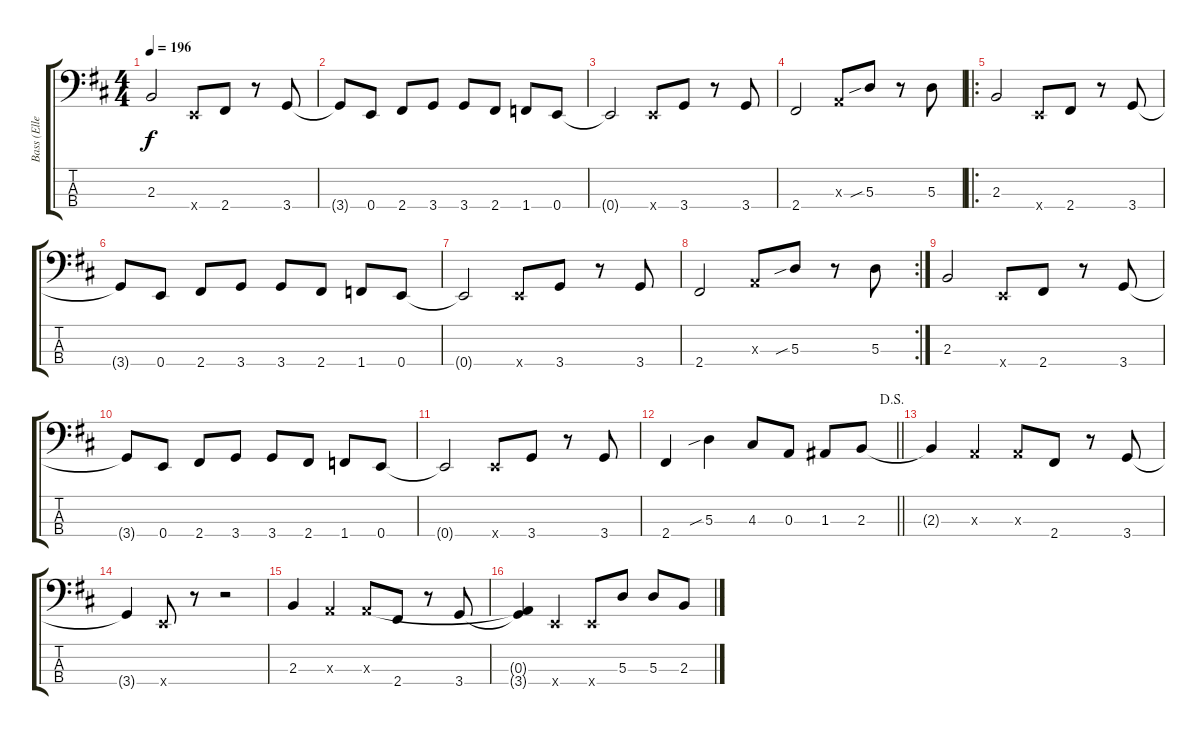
\track ("Bass (Ellefson)" "Bass (Elle") {instrument electricbasspick}
\staff {score tabs}
\tuning (G2 D2 A1 E1) {hide}
\ts (4 4)
\tempo 196
\clef f4
\ks d
2.3{t}.2{dy f} 0.4{x}.8 2.4.8 r.8 3.4.8 |
3.4{t}.8 0.4.8 2.4.8 3.4.8 3.4.8 2.4.8 1.4.8 0.4.8 |
0.4{t}.2 0.4{x}.8 3.4.8 r.8 3.4.8 |
2.4.2 0.3{x}.8 5.3{sib}.8 r.8 5.3.8 |
\ro
2.3.2 0.4{x}.8 2.4.8 r.8 3.4.8 |
3.4{t}.8 0.4.8 2.4.8 3.4.8 3.4.8 2.4.8 1.4.8 0.4.8 |
0.4{t}.2 0.4{x}.8 3.4.8 r.8 3.4.8 |
\rc 2
2.4.2 0.3{x}.8 5.3{sib}.8 r.8 5.3.8 |
2.3.2 0.4{x}.8 2.4.8 r.8 3.4.8 |
3.4{t}.8 0.4.8 2.4.8 3.4.8 3.4.8 2.4.8 1.4.8 0.4.8 |
0.4{t}.2 0.4{x}.8 3.4.8 r.8 3.4.8 |
\jump dalsegno
\barLineRight lightlight
2.4.4 5.3{sib}.4 4.3.8 0.3.8 1.3.8 2.3.8 |
2.3{t}.4 0.3{x}.4 0.3{x}.8 2.4.8 r.8 3.4.8 |
3.4{t}.4 0.4{x}.8 r.8 r.2 |
2.3.4 0.3{x}.4 0.3{x}.8 2.4.8 r.8 3.4.8 |
(0.3{t} 3.4{t}).4 0.4{x}.4 0.4{x}.8 5.3.8 5.3.8 2.3.8
